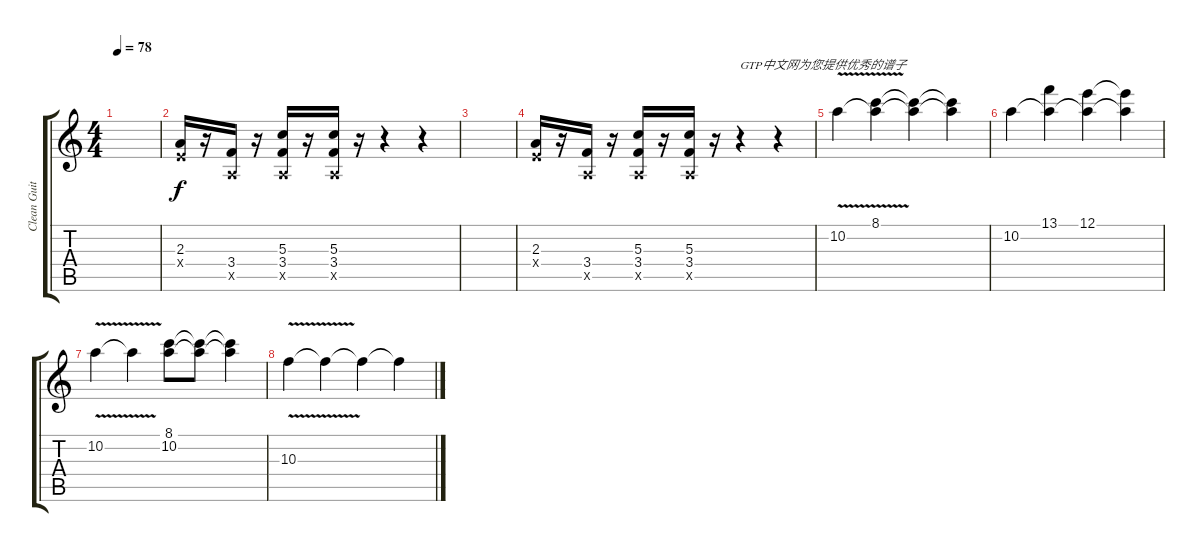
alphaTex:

\track ("Clean Guitar" "Clean Guit") {instrument electricguitarclean}
\staff {score tabs}
\tuning (E4 B3 G3 D3 A2 E2) {hide}
\ts (4 4)
\tempo 78
\clef g2
\ks c
|
(2.3 2.4{x}).16 r.16 (3.4 0.5{x}).16 r.16 (5.3 3.4 0.5{x}).16 r.16 (5.3 3.4 0.5{x}).16 r.16 r.4 r.4 |
|
(2.3 2.4{x}).16 r.16 (3.4 0.5{x}).16 r.16 (5.3 3.4 0.5{x}).16 r.16 (5.3 3.4 0.5{x}).16 r.16 r.4{txt "GTP中文网为您提供优秀的谱子"} r.4 |
10.2{v}.4 (8.1 10.2{t}).4 (8.1{t} 10.2{t}).4 (8.1{t} 10.2{t}).4 |
10.2.4 (13.1 10.2{t}).4 (12.1 10.2{t}).4 (12.1{t} 10.2{t}).4 |
10.2{v}.4 10.2{t}.4 (8.1 10.2).8 (8.1{t} 10.2{t}).8 (8.1{t} 10.2{t}).4 |
10.3{v}.4 10.3{t}.4 10.3{t}.4 10.3{t}.4
